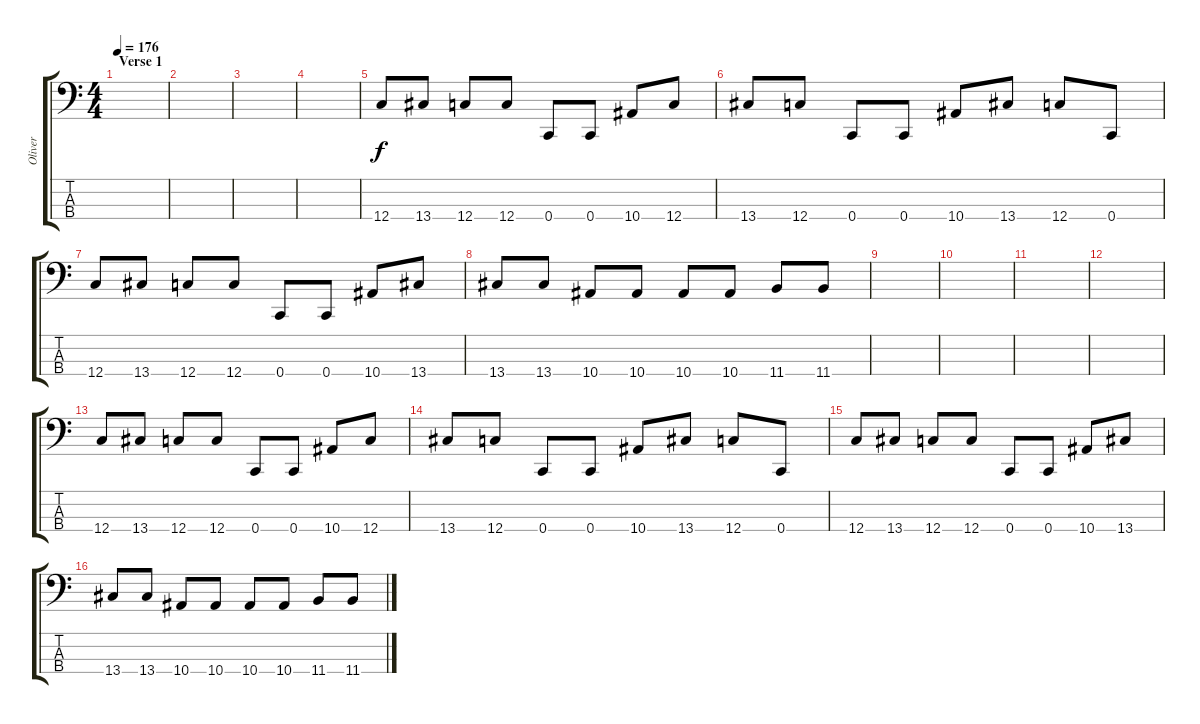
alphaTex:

\track ("Oliver" "Oliver") {instrument electricbassfinger}
\staff {score tabs}
\tuning (F2 C2 G1 C1) {hide}
\ts (4 4)
\section ("" "Verse 1")
\tempo 176
\clef f4
\ks c
|
|
|
|
12.4.8 13.4.8 12.4.8 12.4.8 0.4.8 0.4.8 10.4.8 12.4.8 |
13.4.8 12.4.8 0.4.8 0.4.8 10.4.8 13.4.8 12.4.8 0.4.8 |
12.4.8 13.4.8 12.4.8 12.4.8 0.4.8 0.4.8 10.4.8 13.4.8 |
13.4.8 13.4.8 10.4.8 10.4.8 10.4.8 10.4.8 11.4.8 11.4.8 |
|
|
|
|
12.4.8 13.4.8 12.4.8 12.4.8 0.4.8 0.4.8 10.4.8 12.4.8 |
13.4.8 12.4.8 0.4.8 0.4.8 10.4.8 13.4.8 12.4.8 0.4.8 |
12.4.8 13.4.8 12.4.8 12.4.8 0.4.8 0.4.8 10.4.8 13.4.8 |
13.4.8 13.4.8 10.4.8 10.4.8 10.4.8 10.4.8 11.4.8 11.4.8
